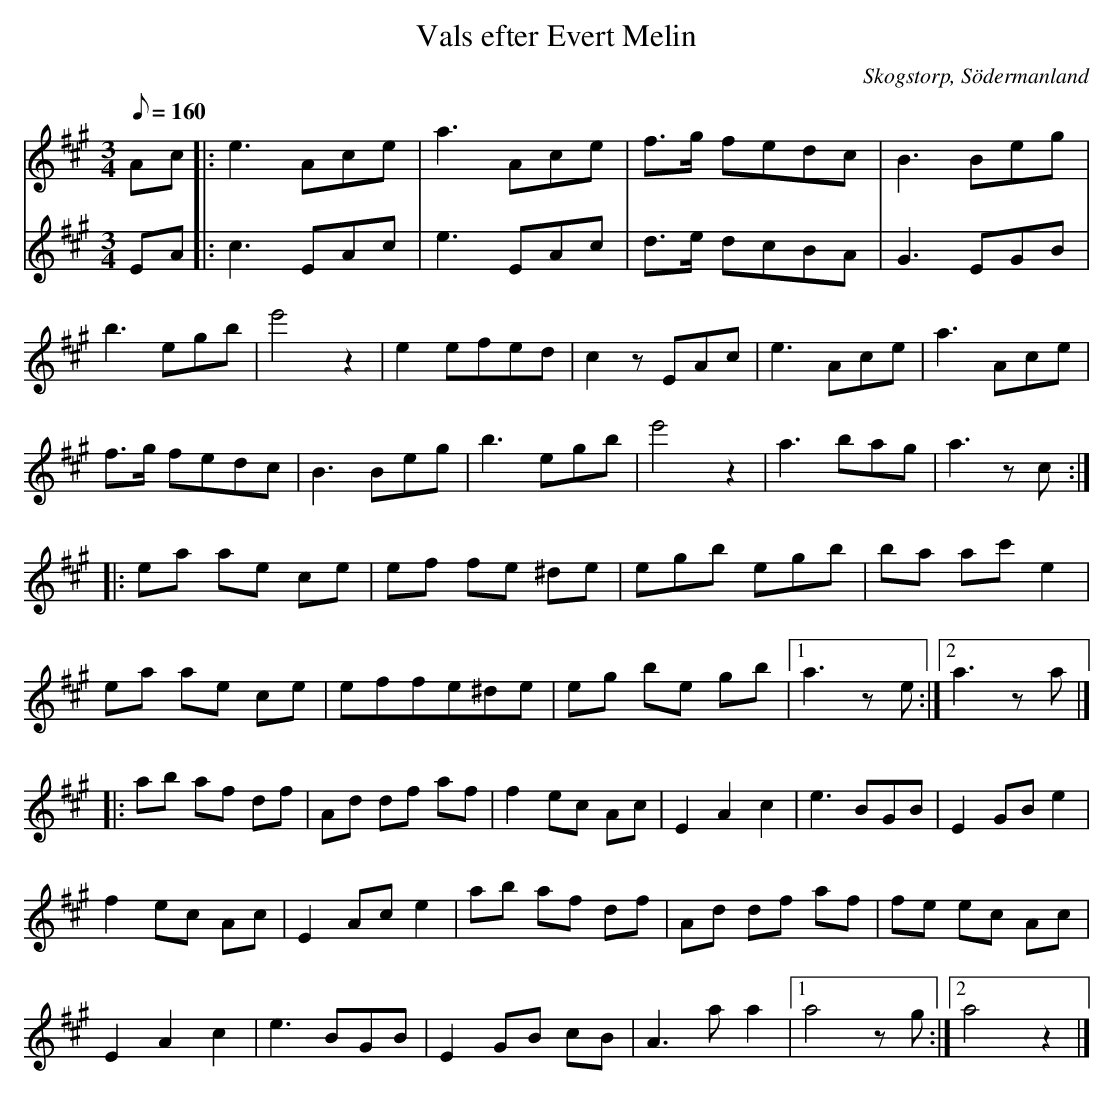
X:1
T:Vals efter Evert Melin
O:Skogstorp, Södermanland
M:3/4
L:1/8
Q:160
K:A
V:1
Ac |: e3 Ace | a3 Ace | f>g fedc | B3 Beg |
 b3 egb |  e'4 z2 | e2 efed | c2 z EAc | e3 Ace | a3 Ace |
 f>g fedc | B3 Beg |b3 egb| e'4 z2 | a3 bag | a3 z c   :|
|: ea ae ce | ef fe ^de | egb egb | ba ac' e2 |
ea ae ce | effe^de | eg be gb |1 a3 z e :|2 a3 z a |]
|:  ab af df | Ad df af |f2 ec Ac | E2 A2 c2 | e3 BGB | E2 GB e2 |
f2 ec Ac | E2 Ac e2 | ab af df | Ad df af |fe ec Ac |
E2 A2 c2 | e3 BGB | E2 GB cB | A3 a a2  |1 a4 zg :|2 a4 z2|]
V:2
EA|: c3 EAc | e3 EAc | d>e dcBA | G3 EGB |
